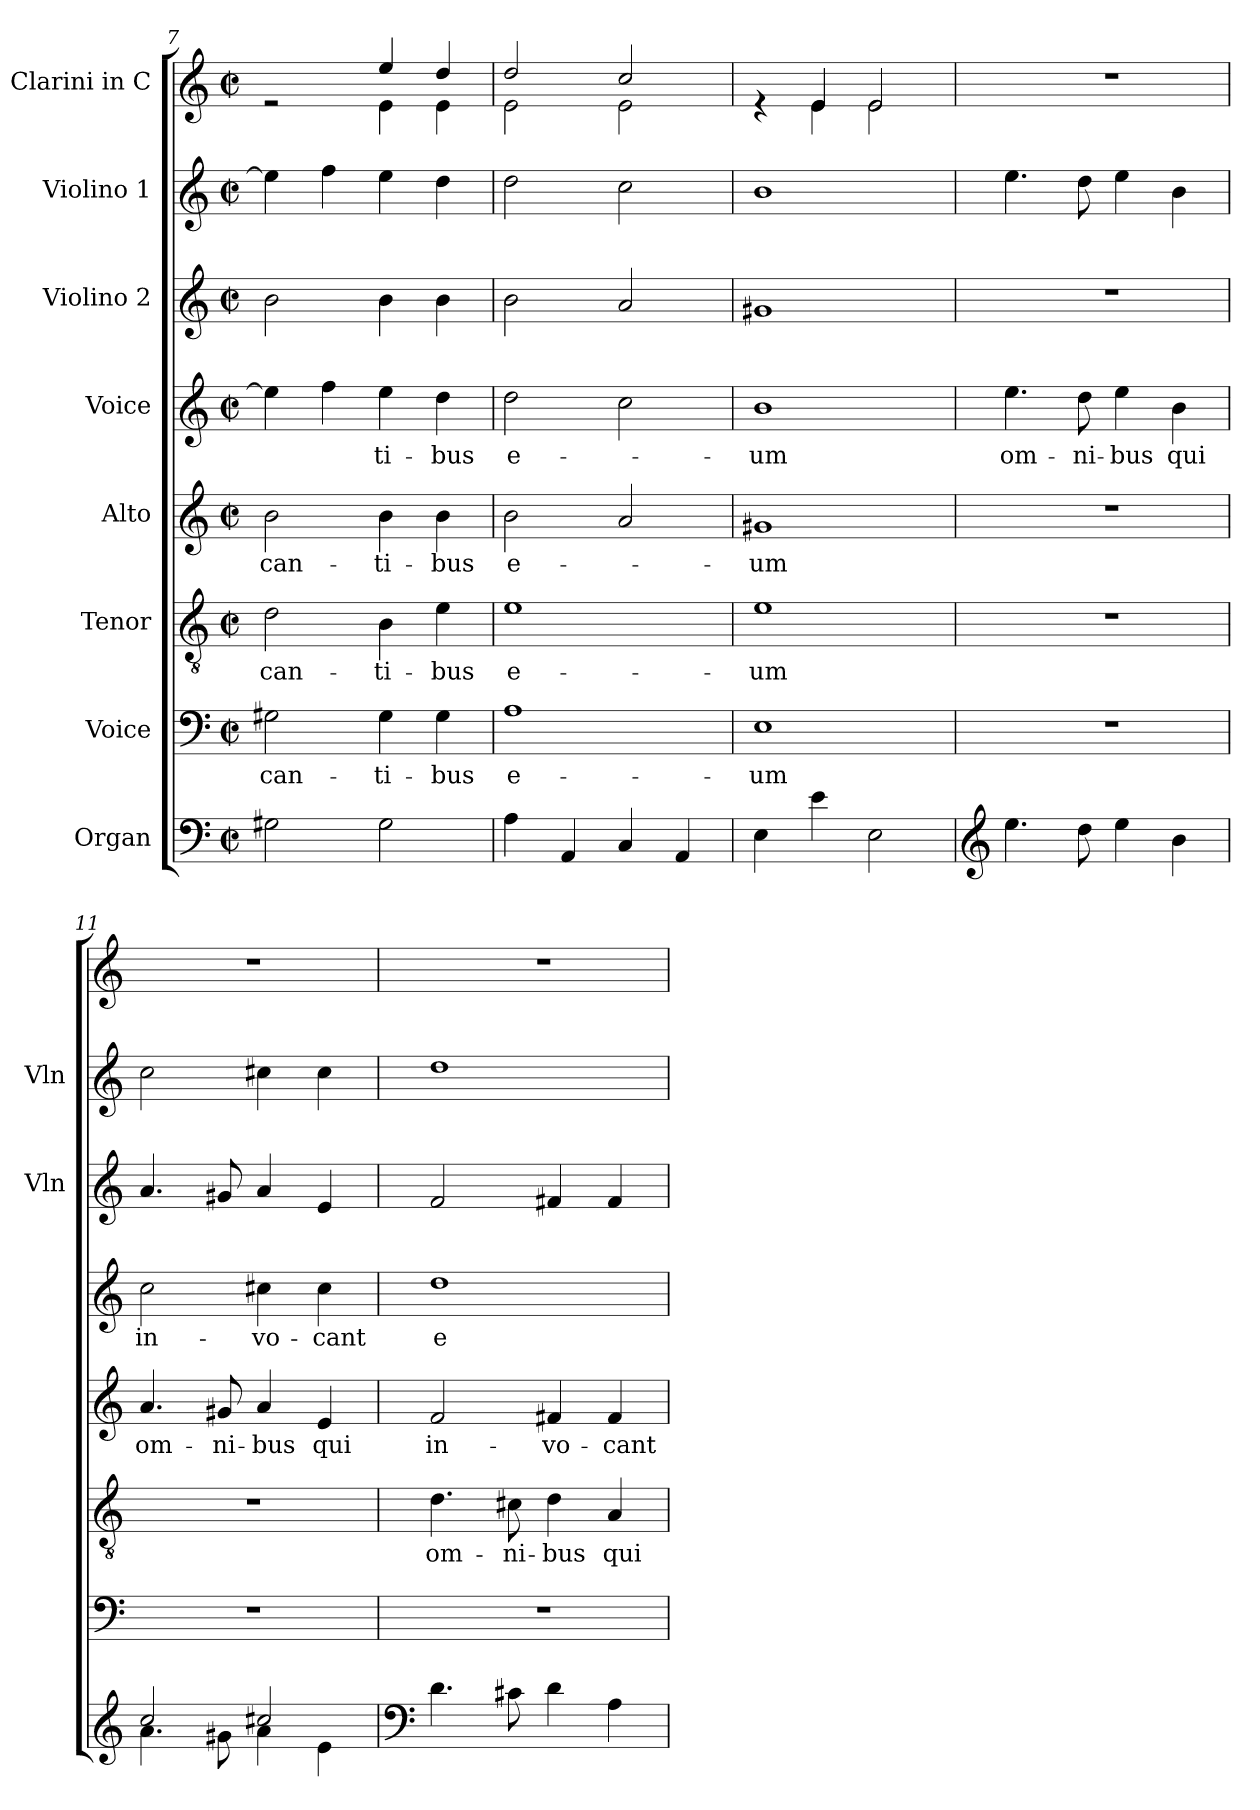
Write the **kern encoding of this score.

**kern	**kern	**text	**kern	**text	**kern	**text	**kern	**text	**kern	**kern	**kern
*part8	*part7	*part7	*part6	*part6	*part5	*part5	*part4	*part4	*part3	*part2	*part1
*staff8	*staff7	*staff7	*staff6	*staff6	*staff5	*staff5	*staff4	*staff4	*staff3	*staff2	*staff1
*I"Organ	*I"Voice	*	*I"Tenor	*	*I"Alto	*	*I"Voice	*	*I"Violino 2	*I"Violino 1	*I"Clarini  in C
*	*	*	*	*	*	*	*	*	*I'Vln	*I'Vln	*
*clefF4	*clefF4	*	*clefGv2	*	*clefG2	*	*clefG2	*	*clefG2	*clefG2	*clefG2
*k[]	*k[]	*	*k[]	*	*k[]	*	*k[]	*	*k[]	*k[]	*k[]
*M2/2	*M2/2	*	*M2/2	*	*M2/2	*	*M2/2	*	*M2/2	*M2/2	*M2/2
*met(c|)	*met(c|)	*	*met(c|)	*	*met(c|)	*	*met(c|)	*	*met(c|)	*met(c|)	*met(c|)
=7	=7	=7	=7	=7	=7	=7	=7	=7	=7	=7	=7
!	!	!LO:LY:b	!	!LO:LY:b	!	!LO:LY:b	!	!	!	!	!
*	*	*	*	*	*	*	*	*	*	*	*^
2G#X\	2G#X\	-can-	2d\	-can-	2b\	-can-	4ee\]	.	2b\	4ee\]	2re	2ryy
.	.	.	.	.	.	.	4ff\	.	.	4ff\	.	.
!	!	!LO:LY:b	!	!LO:LY:b	!	!LO:LY:b	!	!LO:LY:b	!	!	!	!
2G#\	4G#\	-ti-	4B\	-ti-	4b\	-ti-	4ee\	-ti-	4b\	4ee\	4ee/	4e\
!	!	!LO:LY:b	!	!LO:LY:b	!	!LO:LY:b	!	!LO:LY:b	!	!	!	!
.	4G#\	-bus	4e\	-bus	4b\	-bus	4dd\	-bus	4b\	4dd\	4dd/	4e\
!!LO:PB:g=z	!!
=8	=8	=8	=8	=8	=8	=8	=8	=8	=8	=8	=8	=8
!	!	!LO:LY:b	!	!LO:LY:b	!	!LO:LY:b	!	!LO:LY:b	!	!	!	!
4A\	1A	e-	1e	e-	2b\	e-	2dd\	e-	2b\	2dd\	2dd/	2e\
4AA/	.	.	.	.	.	.	.	.	.	.	.	.
4C/	.	.	.	.	2a/	.	2cc\	.	2a/	2cc\	2cc/	2e\
4AA/	.	.	.	.	.	.	.	.	.	.	.	.
=9	=9	=9	=9	=9	=9	=9	=9	=9	=9	=9	=9	=9
!	!	!LO:LY:b	!	!LO:LY:b	!	!LO:LY:b	!	!LO:LY:b	!	!	!	!
4E\	1E	-um	1e	-um	1g#X	-um	1b	-um	1g#X	1b	4re	4ryy
4e\	.	.	.	.	.	.	.	.	.	.	4e/	4e\
2E\	.	.	.	.	.	.	.	.	.	.	2e/	2e\
*	*	*	*	*	*	*	*	*	*	*	*v	*v
=10	=10	=10	=10	=10	=10	=10	=10	=10	=10	=10	=10
*clefG2	*	*	*	*	*	*	*	*	*	*	*
*	*	*	*	*	*	*	*	*	*	*	*^
!	!	!	!	!	!	!	!	!LO:LY:b	!	!	!	!
*	*	*	*	*	*	*	*	*	*	*	*v	*v
4.ee\	1r	.	1r	.	1r	.	4.ee\	om-	1r	4.ee\	1r
!	!	!	!	!	!	!	!	!LO:LY:b	!	!	!
8dd\	.	.	.	.	.	.	8dd\	-ni-	.	8dd\	.
!	!	!	!	!	!	!	!	!LO:LY:b	!	!	!
4ee\	.	.	.	.	.	.	4ee\	-bus	.	4ee\	.
!	!	!	!	!	!	!	!	!LO:LY:b	!	!	!
4b\	.	.	.	.	.	.	4b\	qui	.	4b\	.
=11	=11	=11	=11	=11	=11	=11	=11	=11	=11	=11	=11
*^	*	*	*	*	*	*	*	*	*	*	*
!	!	!	!	!	!	!	!LO:LY:b	!	!LO:LY:b	!	!	!
2cc/	4.a\	1r	.	1r	.	4.a/	om-	2cc\	in-	4.a/	2cc\	1r
!	!	!	!	!	!	!	!LO:LY:b	!	!	!	!	!
.	8g#X\	.	.	.	.	8g#X/	-ni-	.	.	8g#X/	.	.
!	!	!	!	!	!	!	!LO:LY:b	!	!LO:LY:b	!	!	!
2cc#X/	4a\	.	.	.	.	4a/	-bus	4cc#X\	-vo-	4a/	4cc#X\	.
!	!	!	!	!	!	!	!LO:LY:b	!	!LO:LY:b	!	!	!
.	4e\	.	.	.	.	4e/	qui	4cc#\	-cant	4e/	4cc#\	.
*v	*v	*	*	*	*	*	*	*	*	*	*	*
=12	=12	=12	=12	=12	=12	=12	=12	=12	=12	=12	=12
*clefF4	*	*	*	*	*	*	*	*	*	*	*
*^	*	*	*	*	*	*	*	*	*	*	*
!	!	!	!	!	!LO:LY:b	!	!LO:LY:b	!	!LO:LY:b	!	!	!
*v	*v	*	*	*	*	*	*	*	*	*	*	*
4.d\	1r	.	4.d\	om-	2f/	in-	1dd	e-	2f/	1dd	1r
!	!	!	!	!LO:LY:b	!	!	!	!	!	!	!
8c#X\	.	.	8c#X\	-ni-	.	.	.	.	.	.	.
!	!	!	!	!LO:LY:b	!	!LO:LY:b	!	!	!	!	!
4d\	.	.	4d\	-bus	4f#X/	-vo-	.	.	4f#X/	.	.
!	!	!	!	!LO:LY:b	!	!LO:LY:b	!	!	!	!	!
4A\	.	.	4A/	qui	4f#/	-cant	.	.	4f#/	.	.
=	=	=	=	=	=	=	=	=	=	=	=
*-	*-	*-	*-	*-	*-	*-	*-	*-	*-	*-	*-
